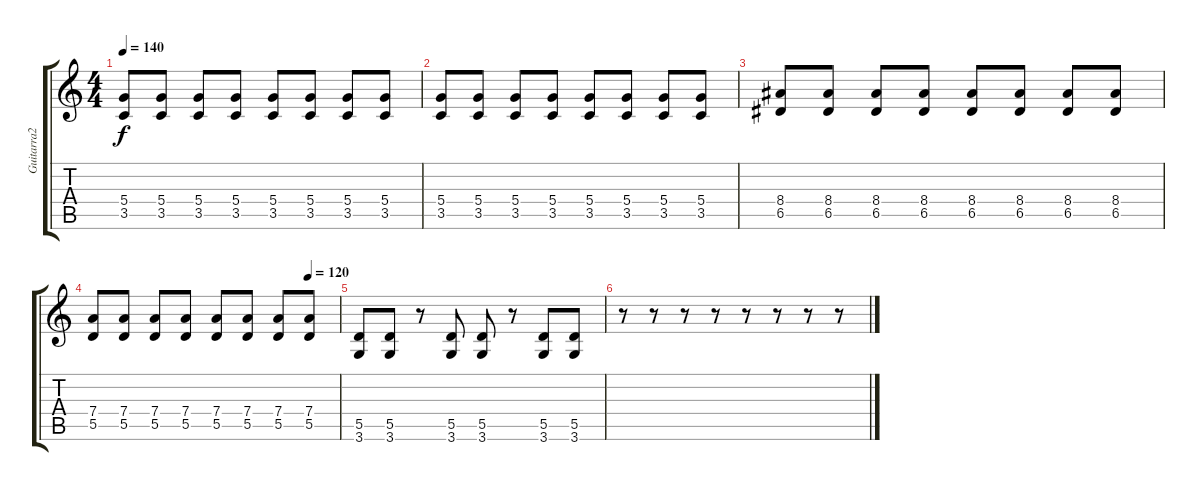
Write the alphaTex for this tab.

\track ("Guitarra2" "Guitarra2") {instrument distortionguitar}
\staff {score tabs}
\tuning (E4 B3 G3 D3 A2 E2) {hide}
\ts (4 4)
\tempo 140
\clef g2
\ks c
(5.4 3.5).8{dy f} (5.4 3.5).8 (5.4 3.5).8 (5.4 3.5).8 (5.4 3.5).8 (5.4 3.5).8 (5.4 3.5).8 (5.4 3.5).8 |
(5.4 3.5).8 (5.4 3.5).8 (5.4 3.5).8 (5.4 3.5).8 (5.4 3.5).8 (5.4 3.5).8 (5.4 3.5).8 (5.4 3.5).8 |
(8.4 6.5).8 (8.4 6.5).8 (8.4 6.5).8 (8.4 6.5).8 (8.4 6.5).8 (8.4 6.5).8 (8.4 6.5).8 (8.4 6.5).8 |
\tempo (120 0.875)
(7.4 5.5).8 (7.4 5.5).8 (7.4 5.5).8 (7.4 5.5).8 (7.4 5.5).8 (7.4 5.5).8 (7.4 5.5).8 (7.4 5.5).8 |
(5.5 3.6).8 (5.5 3.6).8 r.8 (5.5 3.6).8 (5.5 3.6).8 r.8 (5.5 3.6).8 (5.5 3.6).8 |
r.8 r.8 r.8 r.8 r.8 r.8 r.8 r.8
